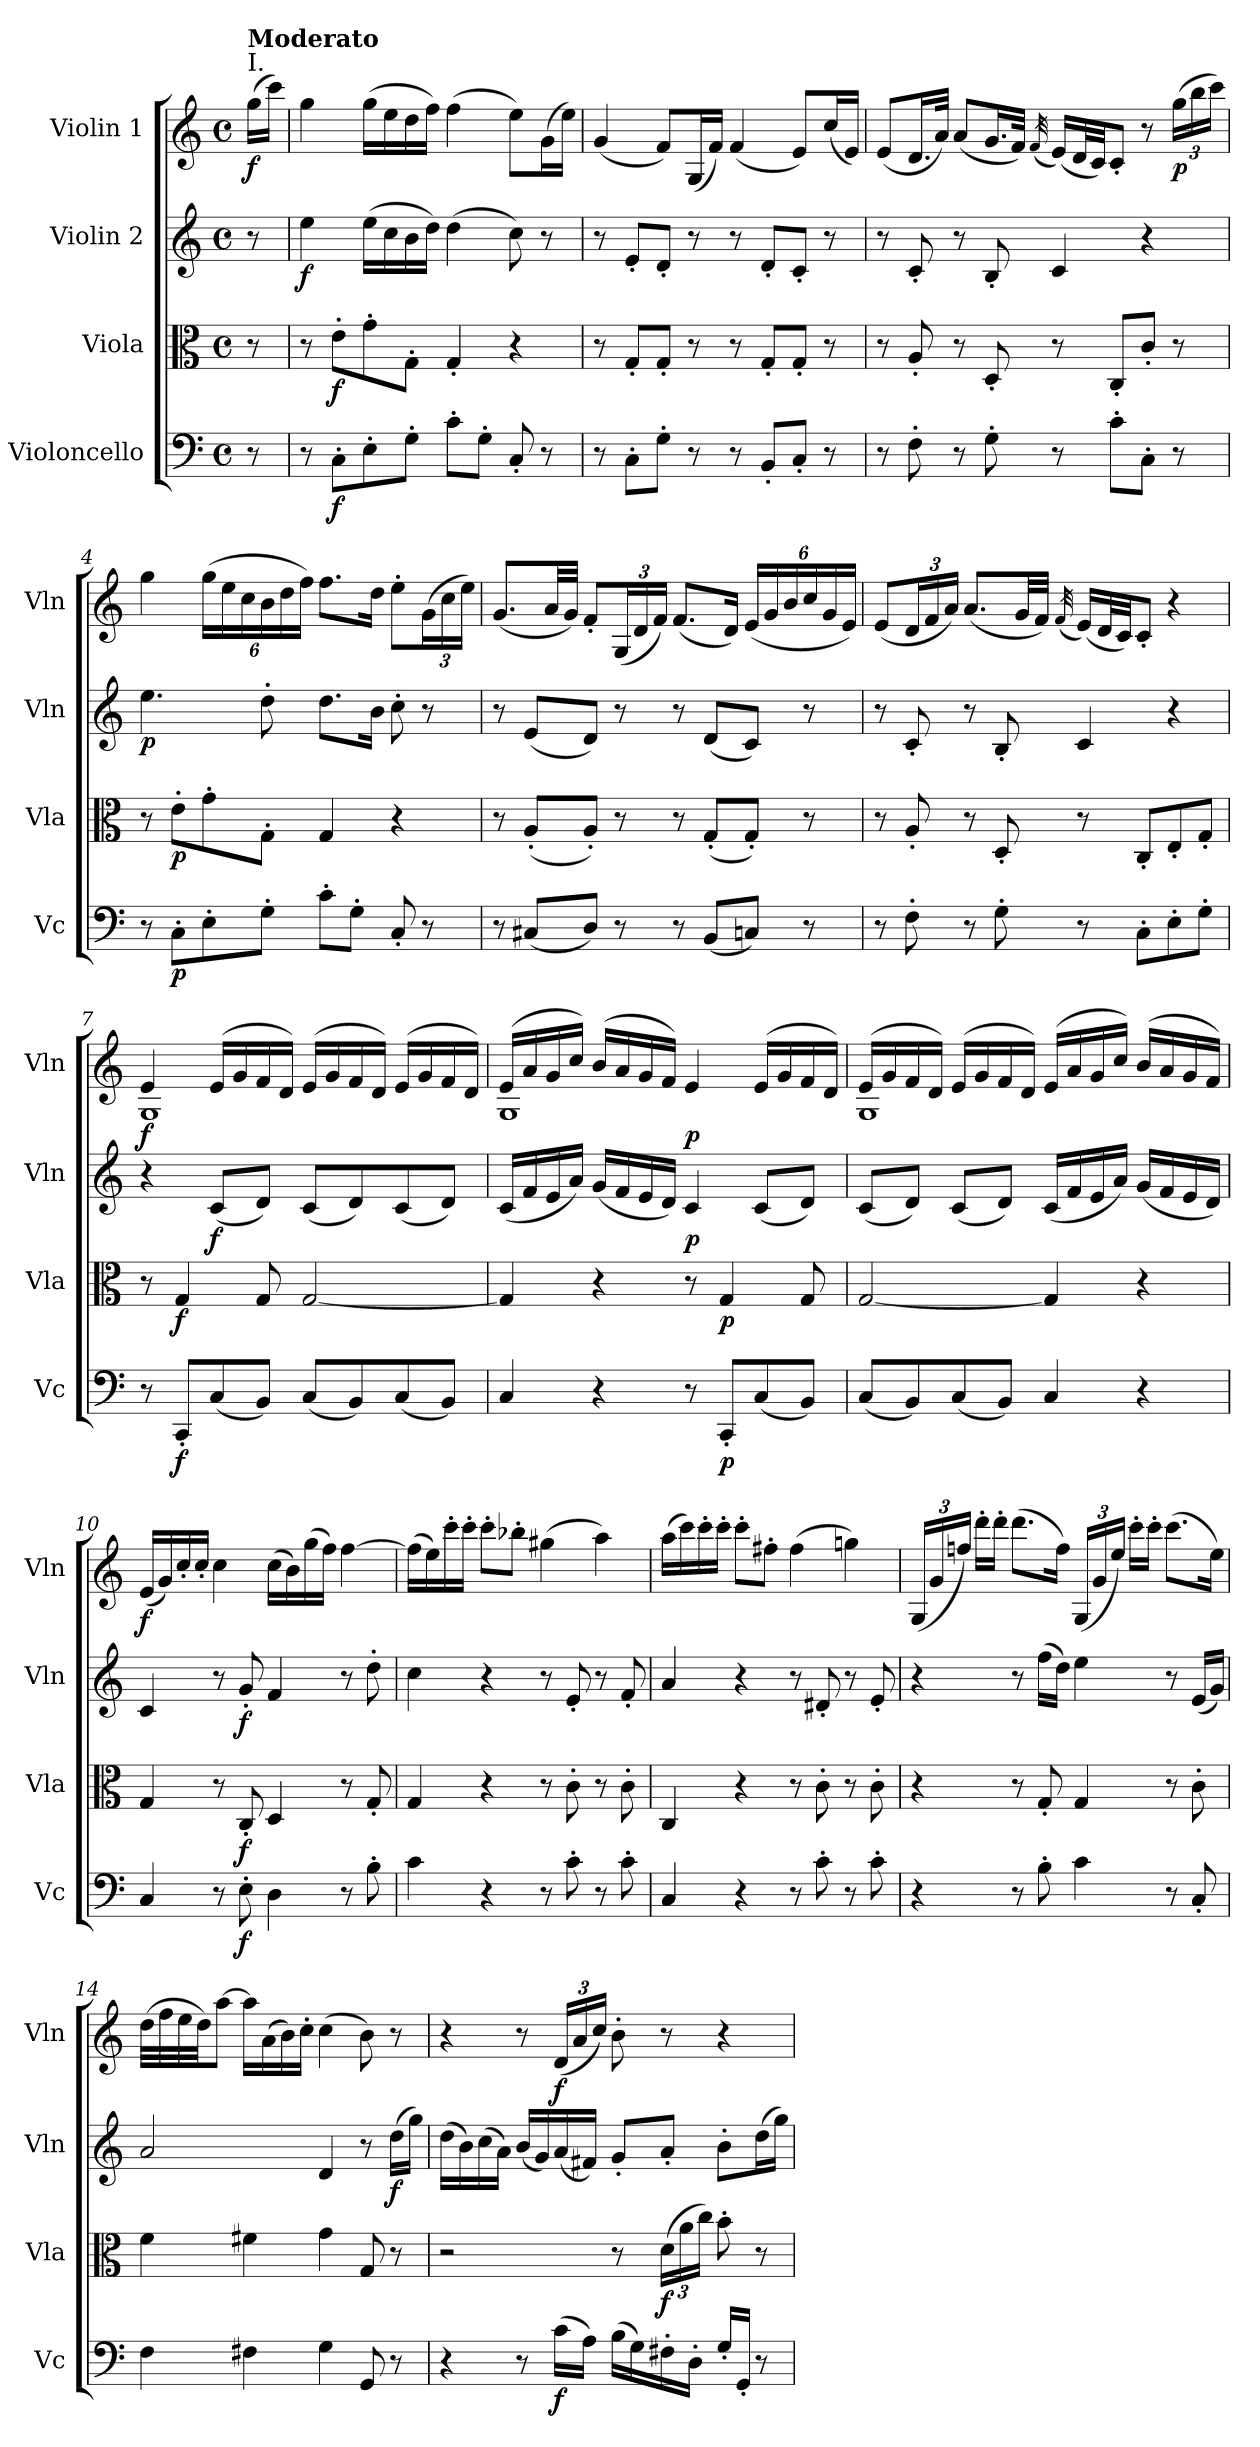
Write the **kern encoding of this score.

**kern	**dynam	**kern	**dynam	**kern	**dynam	**kern	**dynam
*part4	*part4	*part3	*part3	*part2	*part2	*part1	*part1
*staff4	*staff4	*staff3	*staff3	*staff2	*staff2	*staff1	*staff1
*I"Violoncello	*	*I"Viola	*	*I"Violin 2	*	*I"Violin 1	*
*I'Vc	*	*I'Vla	*	*I'Vln	*	*I'Vln	*
*clefF4	*	*clefC3	*	*clefG2	*	*clefG2	*
*k[]	*	*k[]	*	*k[]	*	*k[]	*
*M4/4	*	*M4/4	*	*M4/4	*	*M4/4	*
*met(c)	*	*met(c)	*	*met(c)	*	*met(c)	*
=	=	=	=	=	=	=	=
!	!	!	!	!	!	!LO:TX:a:t=I.	!
!	!	!	!	!	!	!LO:TX:a:B:t=Moderato	!
!	!	!	!	!	!	!	!LO:DY:b
8r	.	8r	.	8r	.	(16gg\LL	f
.	.	.	.	.	.	16ccc\JJ)	.
=1	=1	=1	=1	=1	=1	=1	=1
!	!	!	!	!	!LO:DY:b	!	!
8r	.	8r	.	4ee\	f	4gg\	.
!	!LO:DY:b	!	!LO:DY:b	!	!	!	!
8C'\L	f	8e'\L	f	.	.	.	.
8E'\	.	8g'\	.	(16ee\LL	.	(16gg\LL	.
.	.	.	.	16cc\	.	16ee\	.
8G'\J	.	8G'\J	.	16b\	.	16dd\	.
.	.	.	.	16dd\JJ)	.	16ff\JJ)	.
8c'\L	.	4G'/	.	(4dd\	.	(4ff\	.
8G'\J	.	.	.	.	.	.	.
8C'/	.	4r	.	8cc\)	.	8ee\L)	.
8r	.	.	.	8r	.	(16g\L	.
.	.	.	.	.	.	16ee\JJ)	.
=2	=2	=2	=2	=2	=2	=2	=2
8r	.	8r	.	8r	.	(4g/	.
8C'\L	.	8G'/L	.	8e'/L	.	.	.
8G'\J	.	8G'/J	.	8d'/J	.	8f/L)	.
8r	.	8r	.	8r	.	(16G/L	.
.	.	.	.	.	.	16f/JJ)	.
8r	.	8r	.	8r	.	(4f/	.
8BB'/L	.	8G'/L	.	8d'/L	.	.	.
8C'/J	.	8G'/J	.	8c'/J	.	8e/L)	.
8r	.	8r	.	8r	.	(16cc/L	.
.	.	.	.	.	.	16e/JJ)	.
=3	=3	=3	=3	=3	=3	=3	=3
8r	.	8r	.	8r	.	(8e/L	.
8F'\	.	8A'/	.	8c'/	.	16.d/L	.
.	.	.	.	.	.	32a/JJk)	.
8r	.	8r	.	8r	.	(8a/L	.
8G'\	.	8D'/	.	8B'/	.	16.g/L	.
.	.	.	.	.	.	32f/JJk)	.
.	.	.	.	.	.	(32qf/	.
8r	.	8r	.	4c/	.	(16e/LL)	.
.	.	.	.	.	.	32d/L	.
.	.	.	.	.	.	32c/JJ)	.
8c'\L	.	8C'/L	.	.	.	8c'/J	.
8C'\J	.	8c'/J	.	4r	.	8r	.
*	*	*	*	*	*	*Xbrackettup	*
!	!	!	!	!	!	!	!LO:DY:b
8r	.	8r	.	.	.	(24gg\LL	p
.	.	.	.	.	.	24bb\	.
.	.	.	.	.	.	24ccc\JJ)	.
!!LO:LB:g=z
=4	=4	=4	=4	=4	=4	=4	=4
!	!	!	!	!	!LO:DY:b	!	!
8r	.	8r	.	4.ee\	p	4gg\	.
!	!LO:DY:b	!	!LO:DY:b	!	!	!	!
8C'\L	p	8e'\L	p	.	.	.	.
8E'\	.	8g'\	.	.	.	(24gg\LL	.
.	.	.	.	.	.	24ee\	.
.	.	.	.	.	.	24cc\	.
8G'\J	.	8G'\J	.	8dd'\	.	24b\	.
.	.	.	.	.	.	24dd\	.
.	.	.	.	.	.	24ff\JJ)	.
8c'\L	.	4G/	.	8.dd\L	.	8.ff\L	.
8G'\J	.	.	.	.	.	.	.
.	.	.	.	16b\Jk	.	16dd\Jk	.
8C'/	.	4r	.	8cc'\	.	8ee'\L	.
8r	.	.	.	8r	.	(24g\L	.
.	.	.	.	.	.	24cc\	.
.	.	.	.	.	.	24ee\JJ)	.
=5	=5	=5	=5	=5	=5	=5	=5
8r	.	8r	.	8r	.	(8.g/L	.
(8C#X/L	.	(8A'/L	.	(8e/L	.	.	.
.	.	.	.	.	.	32a/LL	.
.	.	.	.	.	.	32g/JJJ)	.
8D/J)	.	8A'/J)	.	8d/J)	.	8f'/L	.
8r	.	8r	.	8r	.	(24G/L	.
.	.	.	.	.	.	24d/	.
.	.	.	.	.	.	24f/JJ)	.
8r	.	8r	.	8r	.	(8.f/L	.
(8BB/L	.	(8G'/L	.	(8d/L	.	.	.
.	.	.	.	.	.	16d/Jk)	.
8Cn/J)	.	8G'/J)	.	8c/J)	.	(24e/LL	.
.	.	.	.	.	.	24g/	.
.	.	.	.	.	.	24b/	.
8r	.	8r	.	8r	.	24cc/	.
.	.	.	.	.	.	24g/	.
.	.	.	.	.	.	24e/JJ)	.
=6	=6	=6	=6	=6	=6	=6	=6
8r	.	8r	.	8r	.	(8e/L	.
8F'\	.	8A'/	.	8c'/	.	24d/L	.
.	.	.	.	.	.	24f/	.
.	.	.	.	.	.	24a/JJ)	.
8r	.	8r	.	8r	.	(8.a/L	.
8G'\	.	8D'/	.	8B'/	.	.	.
.	.	.	.	.	.	32g/LL	.
.	.	.	.	.	.	32f/JJJ)	.
.	.	.	.	.	.	(32qf/	.
8r	.	8r	.	4c/	.	(16e/LL)	.
.	.	.	.	.	.	32d/L	.
.	.	.	.	.	.	32c/JJ)	.
8C'\L	.	8C'/L	.	.	.	8c'/J	.
8E'\	.	8E'/	.	4r	.	4r	.
8G'\J	.	8G'/J	.	.	.	.	.
!!LO:LB:g=z
=7	=7	=7	=7	=7	=7	=7	=7
*	*	*	*	*	*	*^	*
!	!	!	!	!	!	!	!	!LO:DY:b
8r	.	8r	.	4r	.	4e/	1G	f
!	!LO:DY:b	!	!LO:DY:b	!	!	!	!	!
8CC'/L	f	4G/	f	.	.	.	.	.
!	!	!	!	!	!LO:DY:b	!	!	!
(8C/	.	.	.	(8c/L	f	(<16e/LL	.	.
.	.	.	.	.	.	16g/	.	.
8BB/J)	.	8G/	.	8d/J)	.	16f/	.	.
.	.	.	.	.	.	16d/JJ)	.	.
(8C/L	.	[2G/	.	(8c/L	.	(<16e/LL	.	.
.	.	.	.	.	.	16g/	.	.
8BB/)	.	.	.	8d/)	.	16f/	.	.
.	.	.	.	.	.	16d/JJ)	.	.
(8C/	.	.	.	(8c/	.	(<16e/LL	.	.
.	.	.	.	.	.	16g/	.	.
8BB/J)	.	.	.	8d/J)	.	16f/	.	.
.	.	.	.	.	.	16d/JJ)	.	.
=8	=8	=8	=8	=8	=8	=8	=8	=8
4C/	.	4G/]	.	(16c/LL	.	(<16e/LL	1G	.
.	.	.	.	16f/	.	16a/	.	.
.	.	.	.	16e/	.	16g/	.	.
.	.	.	.	16a/JJ)	.	16cc/JJ)	.	.
4r	.	4r	.	(16g/LL	.	(<16b/LL	.	.
.	.	.	.	16f/	.	16a/	.	.
.	.	.	.	16e/	.	16g/	.	.
.	.	.	.	16d/JJ)	.	16f/JJ)	.	.
!	!	!	!	!	!LO:DY:b	!	!	!LO:DY:b
8r	.	8r	.	4c/	p	4e/	.	p
!	!LO:DY:b	!	!LO:DY:b	!	!	!	!	!
8CC'/L	p	4G/	p	.	.	.	.	.
(8C/	.	.	.	(8c/L	.	(<16e/LL	.	.
.	.	.	.	.	.	16g/	.	.
8BB/J)	.	8G/	.	8d/J)	.	16f/	.	.
.	.	.	.	.	.	16d/JJ)	.	.
=9	=9	=9	=9	=9	=9	=9	=9	=9
(8C/L	.	[2G/	.	(8c/L	.	(<16e/LL	1G	.
.	.	.	.	.	.	16g/	.	.
8BB/)	.	.	.	8d/J)	.	16f/	.	.
.	.	.	.	.	.	16d/JJ)	.	.
(8C/	.	.	.	(8c/L	.	(<16e/LL	.	.
.	.	.	.	.	.	16g/	.	.
8BB/J)	.	.	.	8d/J)	.	16f/	.	.
.	.	.	.	.	.	16d/JJ)	.	.
4C/	.	4G/]	.	(16c/LL	.	(<16e/LL	.	.
.	.	.	.	16f/	.	16a/	.	.
.	.	.	.	16e/	.	16g/	.	.
.	.	.	.	16a/JJ)	.	16cc/JJ)	.	.
4r	.	4r	.	(16g/LL	.	(<16b/LL	.	.
.	.	.	.	16f/	.	16a/	.	.
.	.	.	.	16e/	.	16g/	.	.
.	.	.	.	16d/JJ)	.	16f/JJ)	.	.
*	*	*	*	*	*	*v	*v	*
!!LO:LB:g=z
=10	=10	=10	=10	=10	=10	=10	=10
!	!	!	!	!	!	!	!LO:DY:b
4C/	.	4G/	.	4c/	.	(16e/LL	f
.	.	.	.	.	.	16g/)	.
.	.	.	.	.	.	16cc'/	.
.	.	.	.	.	.	16cc'/JJ	.
8r	.	8r	.	8r	.	4cc\	.
!	!LO:DY:b	!	!LO:DY:b	!	!LO:DY:b	!	!
8E'\	f	8C'/	f	8g'/	f	.	.
4D\	.	4D/	.	4f/	.	(16cc\LL	.
.	.	.	.	.	.	16b\)	.
.	.	.	.	.	.	(16gg\	.
.	.	.	.	.	.	16ff\JJ)	.
8r	.	8r	.	8r	.	[4ff\	.
8B'\	.	8G'/	.	8dd'\	.	.	.
=11	=11	=11	=11	=11	=11	=11	=11
4c\	.	4G/	.	4cc\	.	(16ff\LL]	.
.	.	.	.	.	.	16ee\)	.
.	.	.	.	.	.	16ccc'\	.
.	.	.	.	.	.	16ccc'\JJ	.
4r	.	4r	.	4r	.	8ccc'\L	.
.	.	.	.	.	.	8bb-X'\J	.
8r	.	8r	.	8r	.	(4gg#X\	.
8c'\	.	8c'\	.	8e'/	.	.	.
8r	.	8r	.	8r	.	4aa\)	.
8c'\	.	8c'\	.	8f'/	.	.	.
=12	=12	=12	=12	=12	=12	=12	=12
4C/	.	4C/	.	4a/	.	(16aa\LL	.
.	.	.	.	.	.	16ccc\)	.
.	.	.	.	.	.	16ccc'\	.
.	.	.	.	.	.	16ccc'\JJ	.
4r	.	4r	.	4r	.	8ccc'\L	.
.	.	.	.	.	.	8ff#X'\J	.
8r	.	8r	.	8r	.	(4ff#\	.
8c'\	.	8c'\	.	8d#X'/	.	.	.
8r	.	8r	.	8r	.	4ggn\)	.
8c'\	.	8c'\	.	8e'/	.	.	.
!!LO:LB:g=z
=13	=13	=13	=13	=13	=13	=13	=13
4r	.	4r	.	4r	.	(24G/LL	.
.	.	.	.	.	.	24g/	.
.	.	.	.	.	.	24ffn/JJ)	.
.	.	.	.	.	.	16ddd'\LL	.
.	.	.	.	.	.	16ddd'\JJ	.
8r	.	8r	.	8r	.	(8.ddd\L	.
8B'\	.	8G'/	.	(16ff\LL	.	.	.
.	.	.	.	16dd\JJ)	.	16ff\Jk)	.
4c\	.	4G/	.	4ee\	.	(24G/LL	.
.	.	.	.	.	.	24g/	.
.	.	.	.	.	.	24ee/JJ)	.
.	.	.	.	.	.	16ccc'\LL	.
.	.	.	.	.	.	16ccc'\JJ	.
8r	.	8r	.	8r	.	(8.ccc\L	.
8C'/	.	8c'\	.	(16e/LL	.	.	.
.	.	.	.	16g/JJ)	.	16ee\Jk)	.
=14	=14	=14	=14	=14	=14	=14	=14
4F\	.	4f\	.	2a/	.	(32dd\LLL	.
.	.	.	.	.	.	32ff\	.
.	.	.	.	.	.	32ee\	.
.	.	.	.	.	.	32dd\JJ)	.
.	.	.	.	.	.	[8aa\J	.
4F#X\	.	4f#X\	.	.	.	16aa\LL]	.
.	.	.	.	.	.	(16a\	.
.	.	.	.	.	.	16b\)	.
.	.	.	.	.	.	16cc'\JJ	.
4G\	.	4g\	.	4d/	.	(4cc\	.
8GG/	.	8G/	.	8r	.	8b\)	.
!	!	!	!	!	!LO:DY:b	!	!
8r	.	8r	.	(16dd\LL	f	8r	.
.	.	.	.	16gg\JJ)	.	.	.
=15	=15	=15	=15	=15	=15	=15	=15
4r	.	2r	.	(16dd\LL	.	4r	.
.	.	.	.	16b\)	.	.	.
.	.	.	.	(16cc\	.	.	.
.	.	.	.	16a\JJ)	.	.	.
8r	.	.	.	(16b/LL	.	8r	.
.	.	.	.	16g/)	.	.	.
!	!LO:DY:b	!	!	!	!	!	!LO:DY:b
(16c\LL	f	.	.	(16a/	.	(24d/LL	f
.	.	.	.	.	.	24a/	.
16A\JJ)	.	.	.	16f#X/JJ)	.	.	.
.	.	.	.	.	.	24cc/JJ)	.
(16B\LL	.	8r	.	8g'/L	.	8b'\	.
16G\)	.	.	.	.	.	.	.
*	*	*Xbrackettup	*	*	*	*	*
!	!	!	!LO:DY:b	!	!	!	!
16F#X'\	.	(24d\LL	f	8a'/J	.	8r	.
.	.	24a\	.	.	.	.	.
16D'\JJ	.	.	.	.	.	.	.
.	.	24cc\JJ)	.	.	.	.	.
16G'/LL	.	8b'\	.	8b'\L	.	4r	.
16GG'/JJ	.	.	.	.	.	.	.
8r	.	8r	.	(16dd\L	.	.	.
.	.	.	.	16gg\JJ)	.	.	.
=	=	=	=	=	=	=	=
*-	*-	*-	*-	*-	*-	*-	*-
